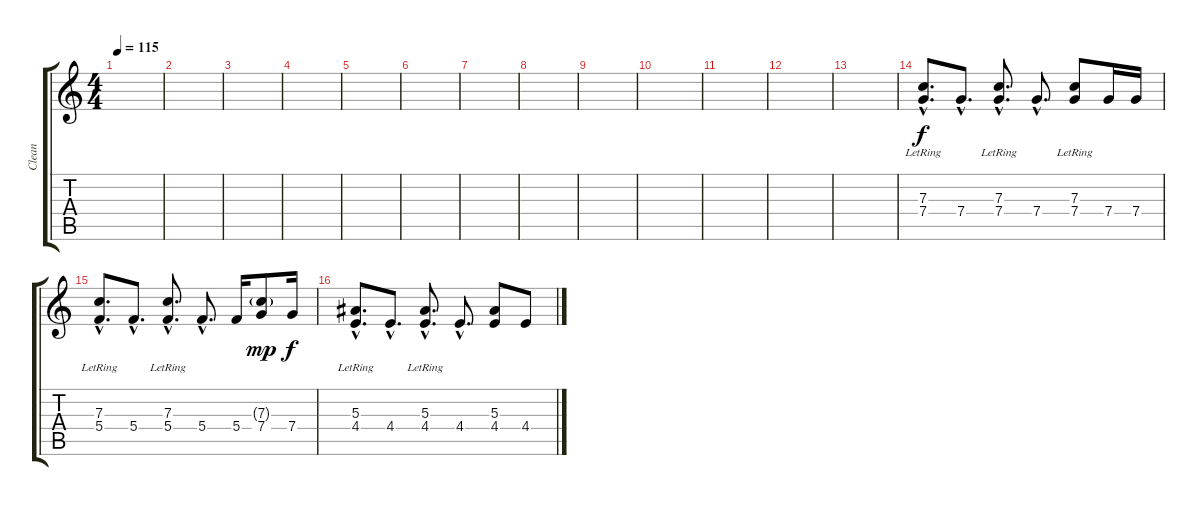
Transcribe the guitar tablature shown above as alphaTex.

\track ("Clean " "Clean ") {instrument electricguitarmuted}
\staff {score tabs}
\tuning (D4 A3 F3 C3 G2 C2) {hide}
\ts (4 4)
\tempo 115
\clef g2
\ks c
|
|
|
|
|
|
|
|
|
|
|
|
|
(7.3{hac lr} 7.4{hac}).8{d} 7.4{hac}.8{d} (7.3{hac lr} 7.4{hac}).8{d} 7.4{hac}.8{d} (7.3{lr} 7.4).8 7.4.16 7.4.16 |
(7.3{hac lr} 5.4{hac}).8{d} 5.4{hac}.8{d} (7.3{hac lr} 5.4{hac}).8{d} 5.4{hac}.8{d} 5.4.16 (7.3{g} 7.4).8{dy mp} 7.4.16{dy f} |
(5.3{hac lr} 4.4{hac}).8{d} 4.4{hac}.8{d} (5.3{hac lr} 4.4{hac}).8{d} 4.4{hac}.8{d} (5.3 4.4).8 4.4.8
